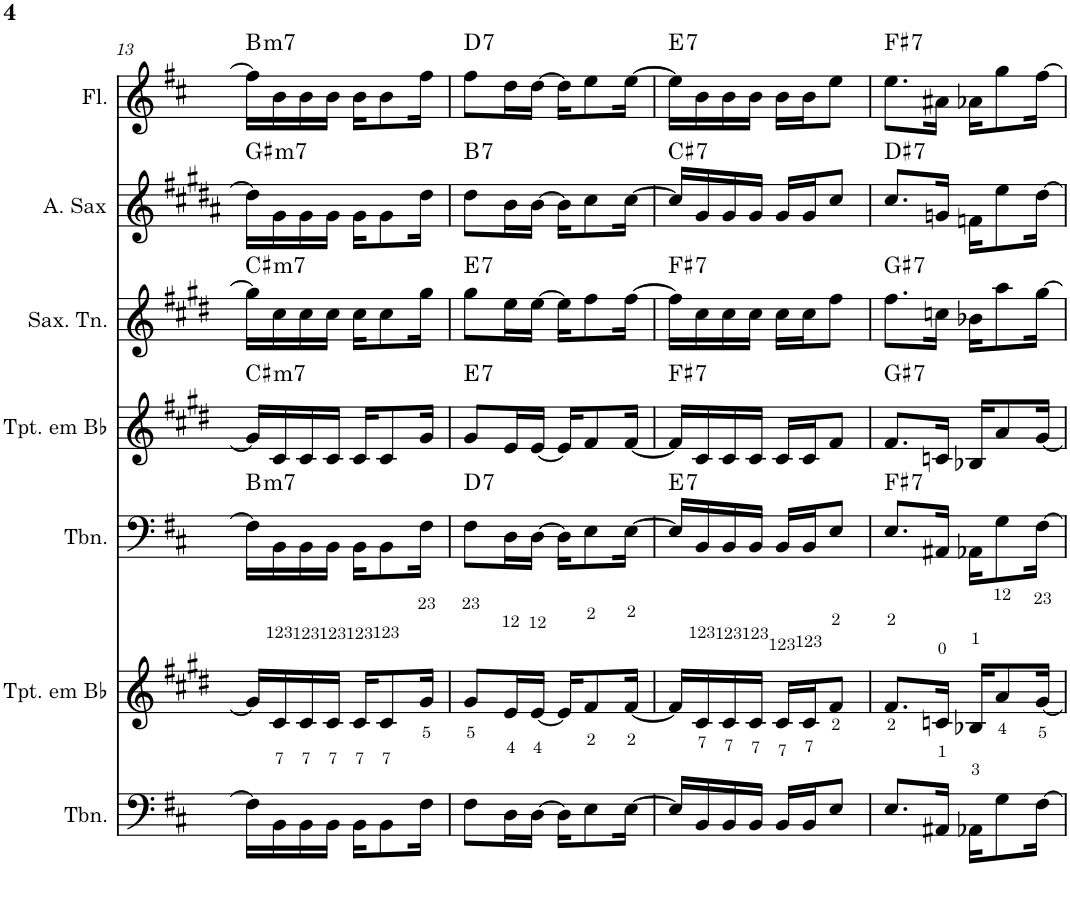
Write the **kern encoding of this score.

**kern	**kern	**kern	**harte	**kern	**harte	**kern	**harte	**kern	**harte	**kern	**harte
*part7	*part6	*part5	*part5	*part4	*part4	*part3	*part3	*part2	*part2	*part1	*part1
*staff7	*staff6	*staff5	*	*staff4	*	*staff3	*	*staff2	*	*staff1	*
*I"Trombone	*I"Trompete em Bb	*I"Trombone	*	*I"Trompete em Bb	*	*I"Saxofone Tenor	*	*I"Saxofone Alto	*	*I"Flauta Transversal	*
*I'Tbn.	*I'Tpt. em Bb	*I'Tbn.	*	*I'Tpt. em Bb	*	*I'Sax. Tn.	*	*	*	*I'Fl.	*
!!LO:PB:g=z
*clefF4	*clefG2	*clefF4	*	*clefG2	*	*clefG2	*	*clefG2	*	*clefG2	*
*	*Trd1c2	*	*	*Trd1c2	*	*Trd8c14	*	*Trd5c9	*	*	*
*k[f#c#]	*k[f#c#g#d#]	*k[f#c#]	*	*k[f#c#g#d#]	*	*k[f#c#g#d#]	*	*k[f#c#g#d#a#]	*	*k[f#c#]	*
*D:	*E:	*D:	*	*E:	*	*E:	*	*B:	*	*D:	*
*M2/4	*M2/4	*M2/4	*	*M2/4	*	*M2/4	*	*M2/4	*	*M2/4	*
=13	=13	=13	=13	=13	=13	=13	=13	=13	=13	=13	=13
!	!	!	!LO:H:kt=m7	!	!LO:H:kt=m7	!	!LO:H:kt=m7	!	!LO:H:kt=m7	!	!LO:H:kt=m7
16F#\LL]	16g#/LL]	16F#\LL]	B:min7	16g#/LL]	C#:min7	16gg#\LL]	C#:min7	16dd#\LL]	G#:min7	16ff#\LL]	B:min7
16BB\	16c#/	16BB\	.	16c#/	.	16cc#\	.	16g#\	.	16b\	.
16BB\	16c#/	16BB\	.	16c#/	.	16cc#\	.	16g#\	.	16b\	.
16BB\JJ	16c#/JJ	16BB\JJ	.	16c#/JJ	.	16cc#\JJ	.	16g#\JJ	.	16b\JJ	.
16BB\KL	16c#/KL	16BB\KL	.	16c#/KL	.	16cc#\KL	.	16g#\KL	.	16b\KL	.
8BB\	8c#/	8BB\	.	8c#/	.	8cc#\	.	8g#\	.	8b\	.
16F#\Jk	16g#/Jk	16F#\Jk	.	16g#/Jk	.	16gg#\Jk	.	16dd#\Jk	.	16ff#\Jk	.
=14	=14	=14	=14	=14	=14	=14	=14	=14	=14	=14	=14
!	!	!	!LO:H:kt=7	!	!LO:H:kt=7	!	!LO:H:kt=7	!	!LO:H:kt=7	!	!LO:H:kt=7
8F#\L	8g#/L	8F#\L	D:7	8g#/L	E:7	8gg#\L	E:7	8dd#\L	B:7	8ff#\L	D:7
16D\L	16e/L	16D\L	.	16e/L	.	16ee\L	.	16b\L	.	16dd\L	.
[16D\JJ	[16e/JJ	[16D\JJ	.	[16e/JJ	.	[16ee\JJ	.	[16b\JJ	.	[16dd\JJ	.
16D\KL]	16e/KL]	16D\KL]	.	16e/KL]	.	16ee\KL]	.	16b\KL]	.	16dd\KL]	.
8E\	8f#/	8E\	.	8f#/	.	8ff#\	.	8cc#\	.	8ee\	.
[16E\Jk	[16f#/Jk	[16E\Jk	.	[16f#/Jk	.	[16ff#\Jk	.	[16cc#\Jk	.	[16ee\Jk	.
=15	=15	=15	=15	=15	=15	=15	=15	=15	=15	=15	=15
!	!	!	!LO:H:kt=7	!	!LO:H:kt=7	!	!LO:H:kt=7	!	!LO:H:kt=7	!	!LO:H:kt=7
16E/LL]	16f#/LL]	16E/LL]	E:7	16f#/LL]	F#:7	16ff#\LL]	F#:7	16cc#/LL]	C#:7	16ee\LL]	E:7
16BB/	16c#/	16BB/	.	16c#/	.	16cc#\	.	16g#/	.	16b\	.
16BB/	16c#/	16BB/	.	16c#/	.	16cc#\	.	16g#/	.	16b\	.
16BB/JJ	16c#/JJ	16BB/JJ	.	16c#/JJ	.	16cc#\JJ	.	16g#/JJ	.	16b\JJ	.
16BB/LL	16c#/LL	16BB/LL	.	16c#/LL	.	16cc#\LL	.	16g#/LL	.	16b\LL	.
16BB/J	16c#/J	16BB/J	.	16c#/J	.	16cc#\J	.	16g#/J	.	16b\J	.
8E/J	8f#/J	8E/J	.	8f#/J	.	8ff#\J	.	8cc#/J	.	8ee\J	.
=16	=16	=16	=16	=16	=16	=16	=16	=16	=16	=16	=16
!	!	!	!LO:H:kt=7	!	!LO:H:kt=7	!	!LO:H:kt=7	!	!LO:H:kt=7	!	!LO:H:kt=7
8.E/L	8.f#/L	8.E/L	F#:7	8.f#/L	G#:7	8.ff#\L	G#:7	8.cc#/L	D#:7	8.ee\L	F#:7
16AA#X/Jk	16cn/Jk	16AA#X/Jk	.	16cn/Jk	.	16ccn\Jk	.	16gn/Jk	.	16a#X\Jk	.
16AA-X\KL	16B-X/KL	16AA-X\KL	.	16B-X/KL	.	16b-X\KL	.	16fn\KL	.	16a-X\KL	.
8G\	8a/	8G\	.	8a/	.	8aa\	.	8ee\	.	8gg\	.
[16F#\Jk	[16g#/Jk	[16F#\Jk	.	[16g#/Jk	.	[16gg#\Jk	.	[16dd#\Jk	.	[16ff#\Jk	.
=	=	=	=	=	=	=	=	=	=	=	=
*-	*-	*-	*-	*-	*-	*-	*-	*-	*-	*-	*-
